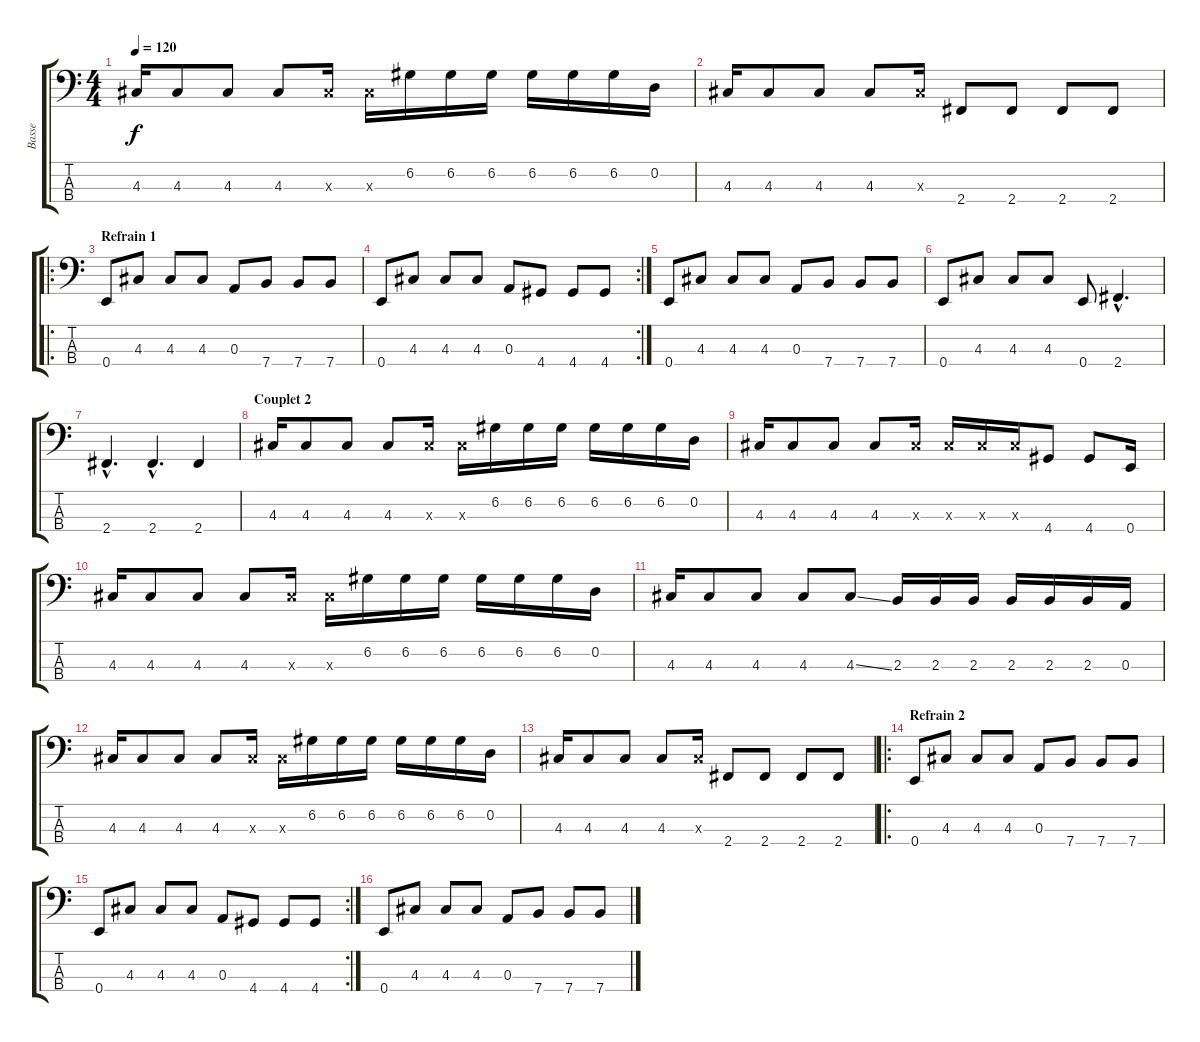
\track ("Basse" "Basse") {instrument electricbassfinger}
\staff {score tabs}
\tuning (G2 D2 A1 E1) {hide}
\ts (4 4)
\tempo 120
\clef f4
\ks c
4.3.16{dy f} 4.3.8 4.3.8 4.3.8 4.3{x}.16 4.3{x}.16 6.2.16 6.2.16 6.2.16 6.2.16 6.2.16 6.2.16 0.2.16 |
4.3.16 4.3.8 4.3.8 4.3.8 4.3{x}.16 2.4.8 2.4.8 2.4.8 2.4.8 |
\ro
\section ("" "Refrain 1")
0.4.8 4.3.8 4.3.8 4.3.8 0.3.8 7.4.8 7.4.8 7.4.8 |
\rc 2
0.4.8 4.3.8 4.3.8 4.3.8 0.3.8 4.4.8 4.4.8 4.4.8 |
0.4.8 4.3.8 4.3.8 4.3.8 0.3.8 7.4.8 7.4.8 7.4.8 |
0.4.8 4.3.8 4.3.8 4.3.8 0.4.8 2.4{hac}.4{d} |
2.4{hac}.4{d} 2.4{hac}.4{d} 2.4.4 |
\section ("" "Couplet 2")
4.3.16 4.3.8 4.3.8 4.3.8 4.3{x}.16 4.3{x}.16 6.2.16 6.2.16 6.2.16 6.2.16 6.2.16 6.2.16 0.2.16 |
4.3.16 4.3.8 4.3.8 4.3.8 4.3{x}.16 4.3{x}.16 4.3{x}.16 4.3{x}.16 4.4.8 4.4.8 0.4.16 |
4.3.16 4.3.8 4.3.8 4.3.8 4.3{x}.16 4.3{x}.16 6.2.16 6.2.16 6.2.16 6.2.16 6.2.16 6.2.16 0.2.16 |
4.3.16 4.3.8 4.3.8 4.3.8 4.3{ss}.8 2.3.16 2.3.16 2.3.16 2.3.16 2.3.16 2.3.16 0.3.16 |
4.3.16 4.3.8 4.3.8 4.3.8 4.3{x}.16 4.3{x}.16 6.2.16 6.2.16 6.2.16 6.2.16 6.2.16 6.2.16 0.2.16 |
4.3.16 4.3.8 4.3.8 4.3.8 4.3{x}.16 2.4.8 2.4.8 2.4.8 2.4.8 |
\ro
\section ("" "Refrain 2")
0.4.8 4.3.8 4.3.8 4.3.8 0.3.8 7.4.8 7.4.8 7.4.8 |
\rc 2
0.4.8 4.3.8 4.3.8 4.3.8 0.3.8 4.4.8 4.4.8 4.4.8 |
0.4.8 4.3.8 4.3.8 4.3.8 0.3.8 7.4.8 7.4.8 7.4.8
